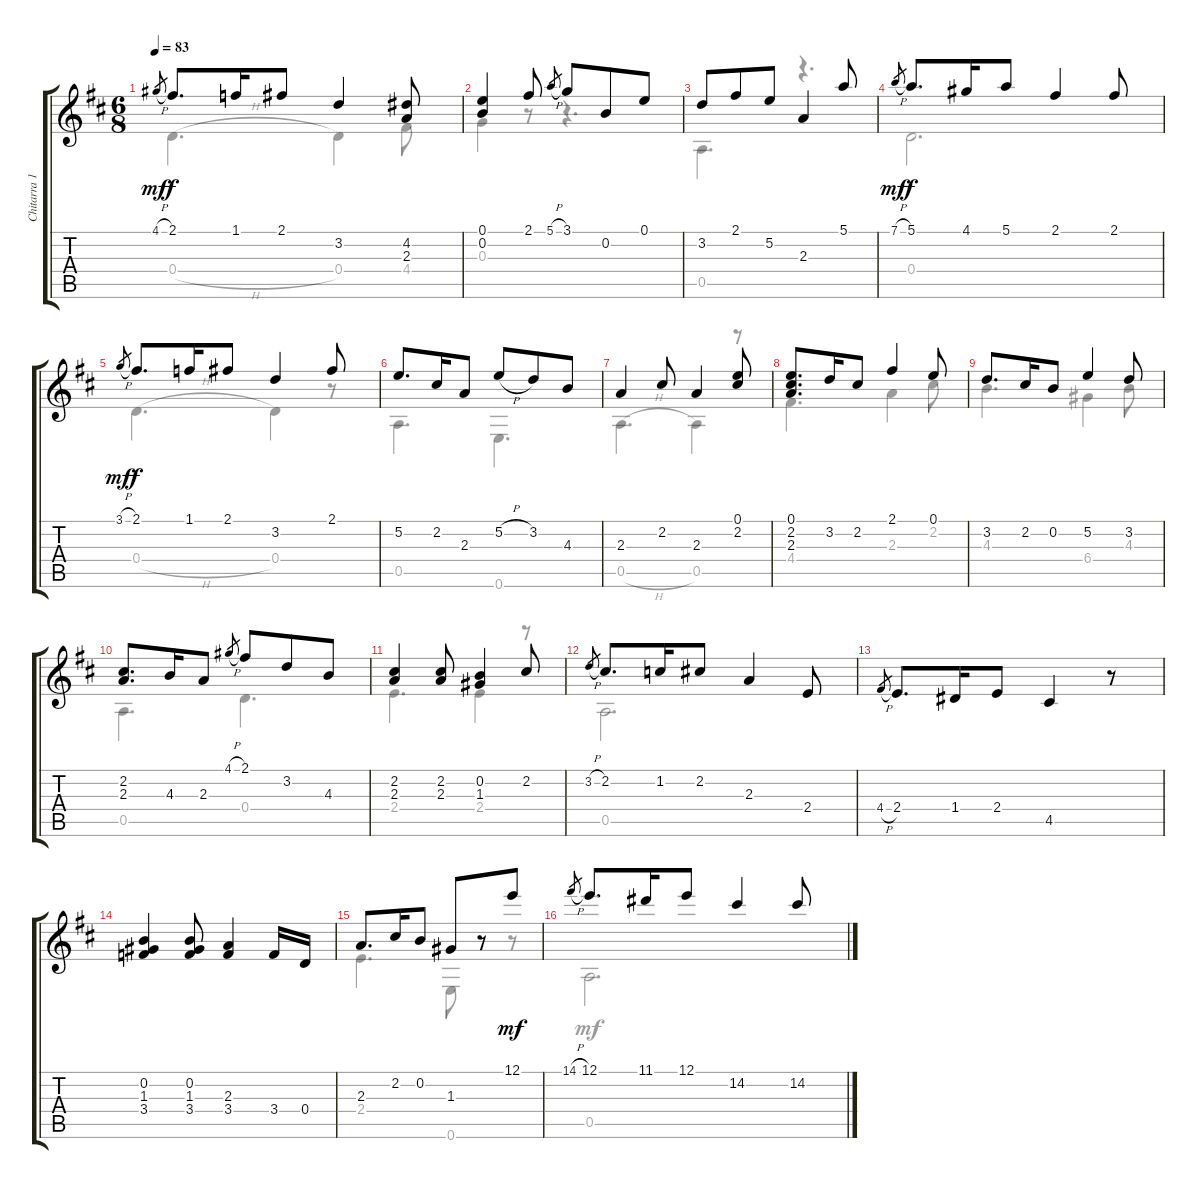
\track ("Chitarra 1" "Chitarra 1") {instrument acousticguitarnylon}
\staff {score tabs}
\tuning (E4 B3 G3 D3 A2 E2) {hide}
\voice
\ts (6 8)
\tempo 83
\clef g2
\ks d
4.1{h}.8{gr dy mf} 2.1.8{d dy f} 1.1.16 2.1.8 3.2.4 (4.2 2.3).8 |
(0.1 0.2).4 2.1.8 5.1{h}.8{gr} 3.1.8 0.2.8 0.1.8 |
3.2.8 2.1.8 5.2.8 2.3.4 5.1.8 |
7.1{h}.8{gr dy mf} 5.1.8{d dy f} 4.1.16 5.1.8 2.1.4 2.1.8 |
3.1{h}.8{gr dy mf} 2.1.8{d dy f} 1.1.16 2.1.8 3.2.4 2.1.8 |
5.2.8{d} 2.2.16 2.3.8 5.2{h}.8 3.2.8 4.3.8 |
2.3.4 2.2.8 2.3.4 (0.1 2.2).8 |
(0.1 2.2 2.3).8{d} 3.2.16 2.2.8 2.1.4 0.1.8 |
3.2.8{d} 2.2.16 0.2.8 5.2.4 3.2.8 |
(2.2 2.3).8{d} 4.3.16 2.3.8 4.1{h}.8{gr} 2.1.8 3.2.8 4.3.8 |
(2.2 2.3).4 (2.2 2.3).8 (0.2 1.3).4 2.2.8 |
3.2{h}.8{gr} 2.2.8{d} 1.2.16 2.2.8 2.3.4 2.4.8 |
4.4{h}.8{gr} 2.4.8{d} 1.4.16 2.4.8 4.5.4 r.8 |
(0.2 1.3 3.4).4 (0.2 1.3 3.4).8 (2.3 3.4).4 3.4.16 0.4.16 |
2.3.8{d} 2.2.16 0.2.8 1.3.8 r.8 12.1.8{dy mf} |
14.1{h}.8{gr} 12.1.8{d} 11.1.16 12.1.8 14.2.4 14.2.8
\voice
\clef g2
\ottava regular
\simile none
\ks d
0.4{h}.4{d dy f} 0.4.4 4.4.8 |
0.3.4 r.8 r.4{d} |
0.5.4{d} r.4{d} |
0.4.2{d} |
0.4{h}.4{d} 0.4.4 r.8 |
0.5.4{d} 0.6.4{d} |
0.5{h}.4{d} 0.5.4 r.8 |
4.4.4{d} 2.3.4 2.2.8 |
4.3.4{d} 6.4.4 4.3.8 |
0.5.4{d} 0.4.4{d} |
2.4.4{d} 2.4.4 r.8 |
0.5.2{d} |
|
|
2.4.4{d} 0.6.8 r.8 r.8 |
0.5.2{d dy mf}
